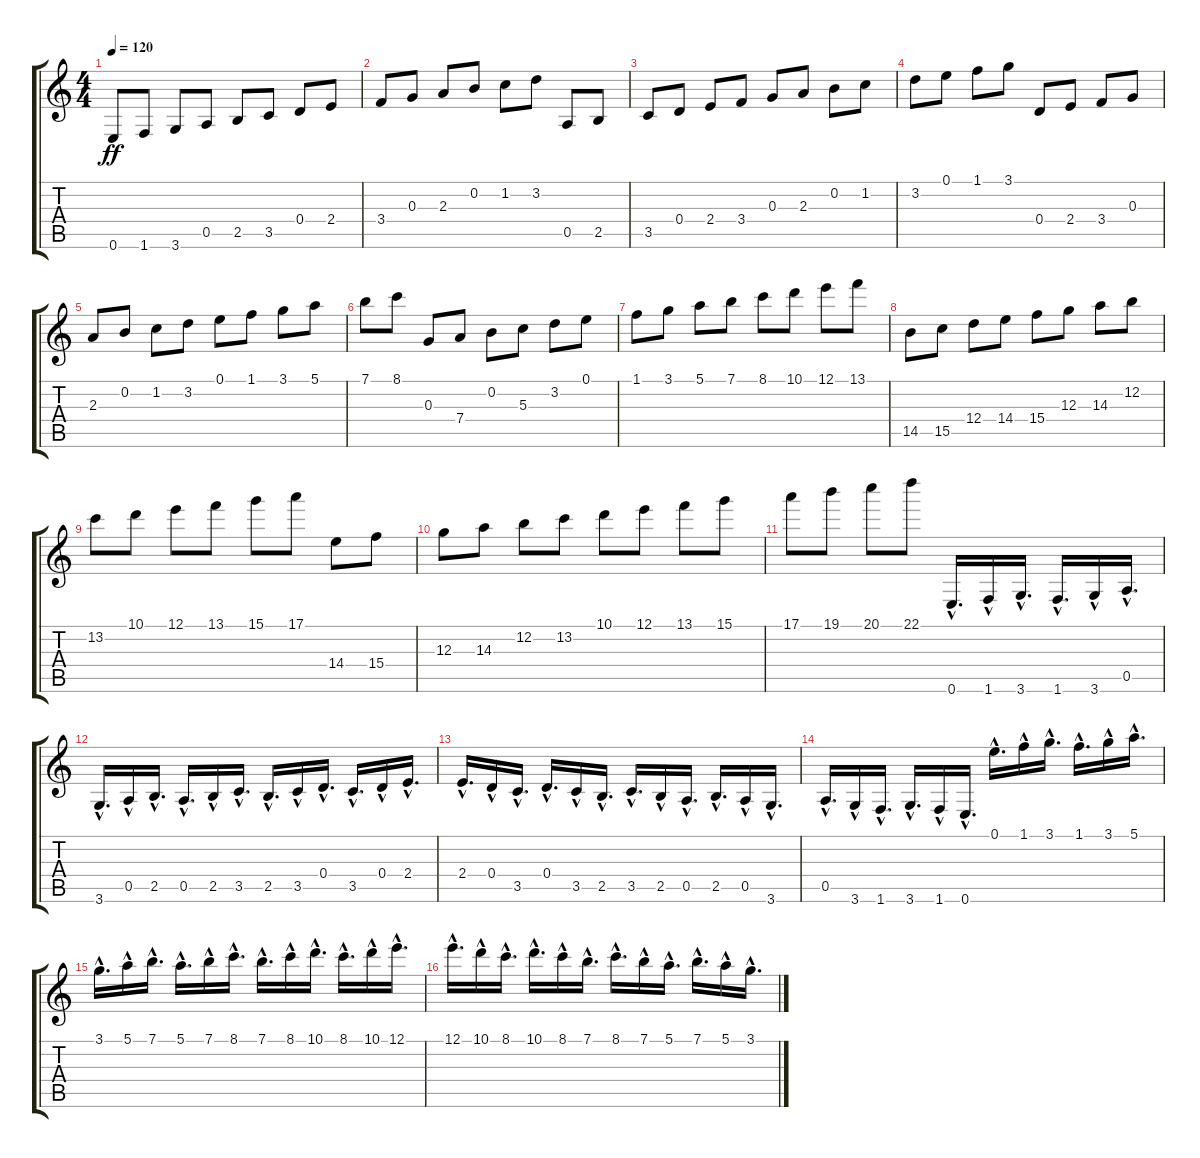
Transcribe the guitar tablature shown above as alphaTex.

\track "" {instrument acousticguitarnylon}
\staff {score tabs}
\tuning (E4 B3 G3 D3 A2 E2) {hide}
\ts (4 4)
\tempo 120
\clef g2
\ks c
0.6.8{dy ff instrument acousticguitarnylon} 1.6.8 3.6.8 0.5.8 2.5.8 3.5.8 0.4.8 2.4.8 |
3.4.8 0.3.8 2.3.8 0.2.8 1.2.8 3.2.8 0.5.8 2.5.8 |
3.5.8 0.4.8 2.4.8 3.4.8 0.3.8 2.3.8 0.2.8 1.2.8 |
3.2.8 0.1.8 1.1.8 3.1.8 0.4.8 2.4.8 3.4.8 0.3.8 |
2.3.8 0.2.8 1.2.8 3.2.8 0.1.8 1.1.8 3.1.8 5.1.8 |
7.1.8 8.1.8 0.3.8 7.4.8 0.2.8 5.3.8 3.2.8 0.1.8 |
1.1.8 3.1.8 5.1.8 7.1.8 8.1.8 10.1.8 12.1.8 13.1.8 |
14.5.8 15.5.8 12.4.8 14.4.8 15.4.8 12.3.8 14.3.8 12.2.8 |
13.2.8 10.1.8 12.1.8 13.1.8 15.1.8 17.1.8 14.4.8 15.4.8 |
12.3.8 14.3.8 12.2.8 13.2.8 10.1.8 12.1.8 13.1.8 15.1.8 |
17.1.8 19.1.8 20.1.8 22.1.8 0.6{hac}.16{d} 1.6{hac}.16 3.6{hac}.16{d} 1.6{hac}.16{d} 3.6{hac}.16 0.5{hac}.16{d} |
3.6{hac}.16{d} 0.5{hac}.16 2.5{hac}.16{d} 0.5{hac}.16{d} 2.5{hac}.16 3.5{hac}.16{d} 2.5{hac}.16{d} 3.5{hac}.16 0.4{hac}.16{d} 3.5{hac}.16{d} 0.4{hac}.16 2.4{hac}.16{d} |
2.4{hac}.16{d} 0.4{hac}.16 3.5{hac}.16{d} 0.4{hac}.16{d} 3.5{hac}.16 2.5{hac}.16{d} 3.5{hac}.16{d} 2.5{hac}.16 0.5{hac}.16{d} 2.5{hac}.16{d} 0.5{hac}.16 3.6{hac}.16{d} |
0.5{hac}.16{d} 3.6{hac}.16 1.6{hac}.16{d} 3.6{hac}.16{d} 1.6{hac}.16 0.6{hac}.16{d} 0.1{hac}.16{d} 1.1{hac}.16 3.1{hac}.16{d} 1.1{hac}.16{d} 3.1{hac}.16 5.1{hac}.16{d} |
3.1{hac}.16{d} 5.1{hac}.16 7.1{hac}.16{d} 5.1{hac}.16{d} 7.1{hac}.16 8.1{hac}.16{d} 7.1{hac}.16{d} 8.1{hac}.16 10.1{hac}.16{d} 8.1{hac}.16{d} 10.1{hac}.16 12.1{hac}.16{d} |
12.1{hac}.16{d} 10.1{hac}.16 8.1{hac}.16{d} 10.1{hac}.16{d} 8.1{hac}.16 7.1{hac}.16{d} 8.1{hac}.16{d} 7.1{hac}.16 5.1{hac}.16{d} 7.1{hac}.16{d} 5.1{hac}.16 3.1{hac}.16{d}
